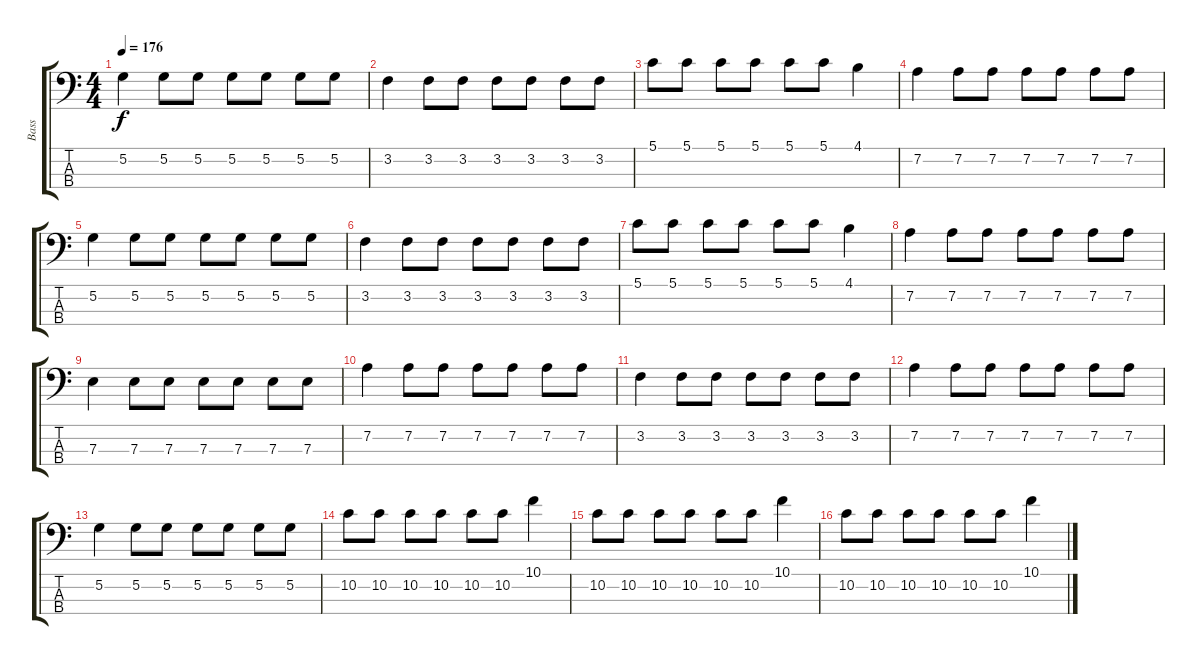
\track ("Bass" "Bass") {instrument electricbassfinger}
\staff {score tabs}
\tuning (G2 D2 A1 E1) {hide}
\ts (4 4)
\tempo 176
\clef f4
\ks c
5.2.4{dy f} 5.2.8 5.2.8 5.2.8 5.2.8 5.2.8 5.2.8 |
3.2.4 3.2.8 3.2.8 3.2.8 3.2.8 3.2.8 3.2.8 |
5.1.8 5.1.8 5.1.8 5.1.8 5.1.8 5.1.8 4.1.4 |
7.2.4 7.2.8 7.2.8 7.2.8 7.2.8 7.2.8 7.2.8 |
5.2.4 5.2.8 5.2.8 5.2.8 5.2.8 5.2.8 5.2.8 |
3.2.4 3.2.8 3.2.8 3.2.8 3.2.8 3.2.8 3.2.8 |
5.1.8 5.1.8 5.1.8 5.1.8 5.1.8 5.1.8 4.1.4 |
7.2.4 7.2.8 7.2.8 7.2.8 7.2.8 7.2.8 7.2.8 |
7.3.4 7.3.8 7.3.8 7.3.8 7.3.8 7.3.8 7.3.8 |
7.2.4 7.2.8 7.2.8 7.2.8 7.2.8 7.2.8 7.2.8 |
3.2.4 3.2.8 3.2.8 3.2.8 3.2.8 3.2.8 3.2.8 |
7.2.4 7.2.8 7.2.8 7.2.8 7.2.8 7.2.8 7.2.8 |
5.2.4 5.2.8 5.2.8 5.2.8 5.2.8 5.2.8 5.2.8 |
10.2.8 10.2.8 10.2.8 10.2.8 10.2.8 10.2.8 10.1.4 |
10.2.8 10.2.8 10.2.8 10.2.8 10.2.8 10.2.8 10.1.4 |
10.2.8 10.2.8 10.2.8 10.2.8 10.2.8 10.2.8 10.1.4
